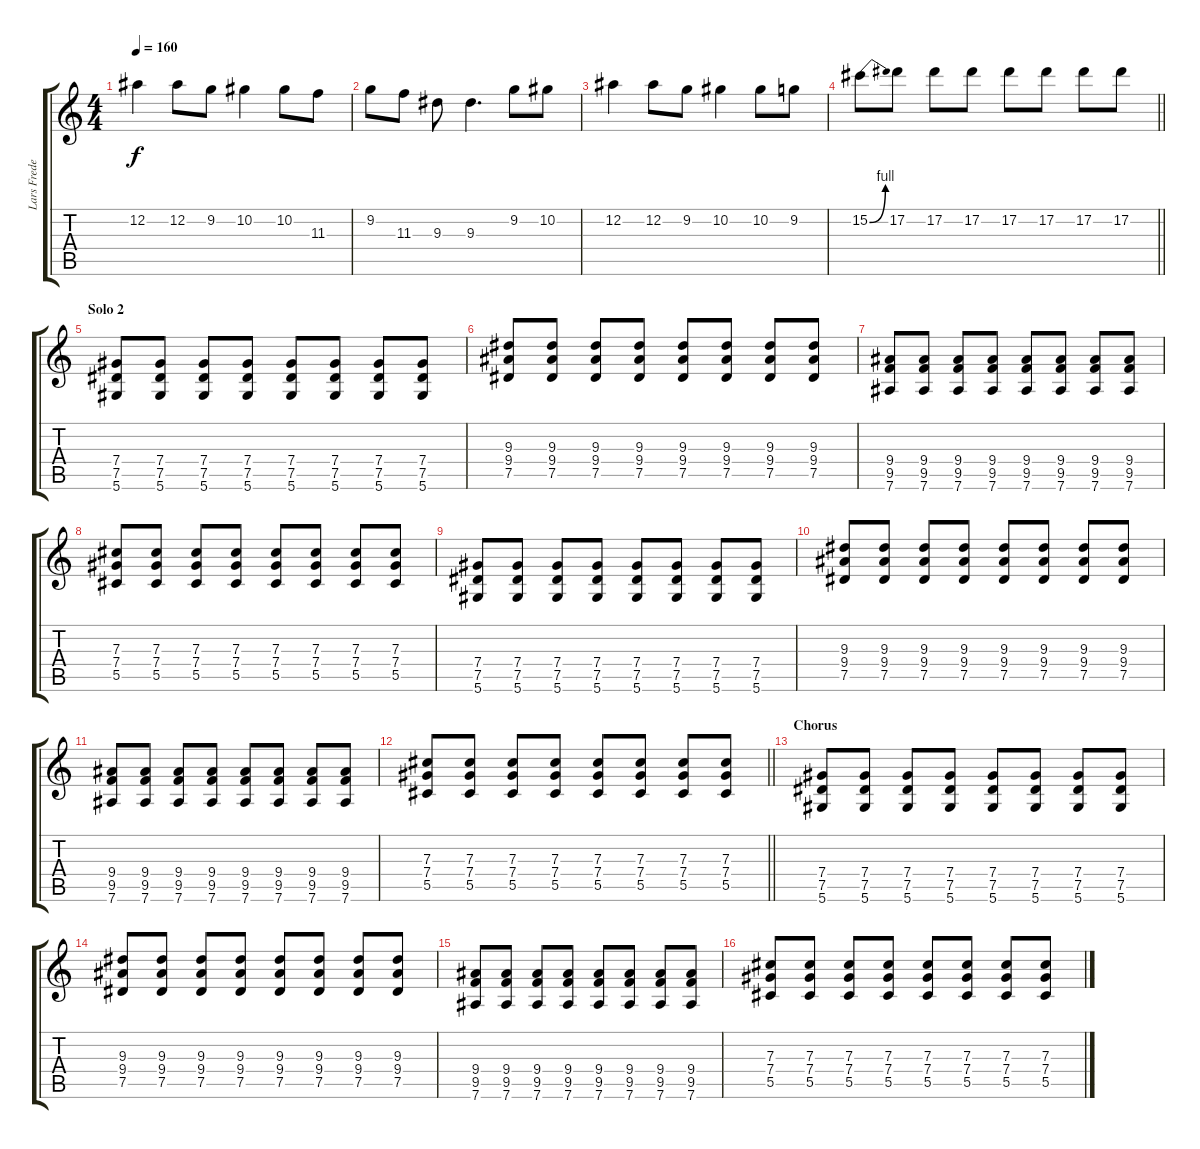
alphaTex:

\track ("Lars Frederikson" "Lars Frede") {instrument distortionguitar}
\staff {score tabs}
\tuning (Eb4 Bb3 Gb3 Db3 Ab2 Eb2) {hide}
\ts (4 4)
\tempo 160
\clef g2
\ks c
12.2.4{dy f} 12.2.8 9.2.8 10.2.4 10.2.8 11.3.8 |
9.2.8 11.3.8 9.3.8 9.3.4{d} 9.2.8 10.2.8 |
12.2.4 12.2.8 9.2.8 10.2.4 10.2.8 9.2.8 |
\barLineRight lightlight
15.2{be (bend 0 0 60 4)}.8 17.2.8 17.2.8 17.2.8 17.2.8 17.2.8 17.2.8 17.2.8 |
\section ("" "Solo 2")
(7.4 7.5 5.6).8 (7.4 7.5 5.6).8 (7.4 7.5 5.6).8 (7.4 7.5 5.6).8 (7.4 7.5 5.6).8 (7.4 7.5 5.6).8 (7.4 7.5 5.6).8 (7.4 7.5 5.6).8 |
(9.3 9.4 7.5).8 (9.3 9.4 7.5).8 (9.3 9.4 7.5).8 (9.3 9.4 7.5).8 (9.3 9.4 7.5).8 (9.3 9.4 7.5).8 (9.3 9.4 7.5).8 (9.3 9.4 7.5).8 |
(9.4 9.5 7.6).8 (9.4 9.5 7.6).8 (9.4 9.5 7.6).8 (9.4 9.5 7.6).8 (9.4 9.5 7.6).8 (9.4 9.5 7.6).8 (9.4 9.5 7.6).8 (9.4 9.5 7.6).8 |
(7.3 7.4 5.5).8 (7.3 7.4 5.5).8 (7.3 7.4 5.5).8 (7.3 7.4 5.5).8 (7.3 7.4 5.5).8 (7.3 7.4 5.5).8 (7.3 7.4 5.5).8 (7.3 7.4 5.5).8 |
(7.4 7.5 5.6).8 (7.4 7.5 5.6).8 (7.4 7.5 5.6).8 (7.4 7.5 5.6).8 (7.4 7.5 5.6).8 (7.4 7.5 5.6).8 (7.4 7.5 5.6).8 (7.4 7.5 5.6).8 |
(9.3 9.4 7.5).8 (9.3 9.4 7.5).8 (9.3 9.4 7.5).8 (9.3 9.4 7.5).8 (9.3 9.4 7.5).8 (9.3 9.4 7.5).8 (9.3 9.4 7.5).8 (9.3 9.4 7.5).8 |
(9.4 9.5 7.6).8 (9.4 9.5 7.6).8 (9.4 9.5 7.6).8 (9.4 9.5 7.6).8 (9.4 9.5 7.6).8 (9.4 9.5 7.6).8 (9.4 9.5 7.6).8 (9.4 9.5 7.6).8 |
\barLineRight lightlight
(7.3 7.4 5.5).8 (7.3 7.4 5.5).8 (7.3 7.4 5.5).8 (7.3 7.4 5.5).8 (7.3 7.4 5.5).8 (7.3 7.4 5.5).8 (7.3 7.4 5.5).8 (7.3 7.4 5.5).8 |
\section ("" "Chorus")
(7.4 7.5 5.6).8 (7.4 7.5 5.6).8 (7.4 7.5 5.6).8 (7.4 7.5 5.6).8 (7.4 7.5 5.6).8 (7.4 7.5 5.6).8 (7.4 7.5 5.6).8 (7.4 7.5 5.6).8 |
(9.3 9.4 7.5).8 (9.3 9.4 7.5).8 (9.3 9.4 7.5).8 (9.3 9.4 7.5).8 (9.3 9.4 7.5).8 (9.3 9.4 7.5).8 (9.3 9.4 7.5).8 (9.3 9.4 7.5).8 |
(9.4 9.5 7.6).8 (9.4 9.5 7.6).8 (9.4 9.5 7.6).8 (9.4 9.5 7.6).8 (9.4 9.5 7.6).8 (9.4 9.5 7.6).8 (9.4 9.5 7.6).8 (9.4 9.5 7.6).8 |
(7.3 7.4 5.5).8 (7.3 7.4 5.5).8 (7.3 7.4 5.5).8 (7.3 7.4 5.5).8 (7.3 7.4 5.5).8 (7.3 7.4 5.5).8 (7.3 7.4 5.5).8 (7.3 7.4 5.5).8
